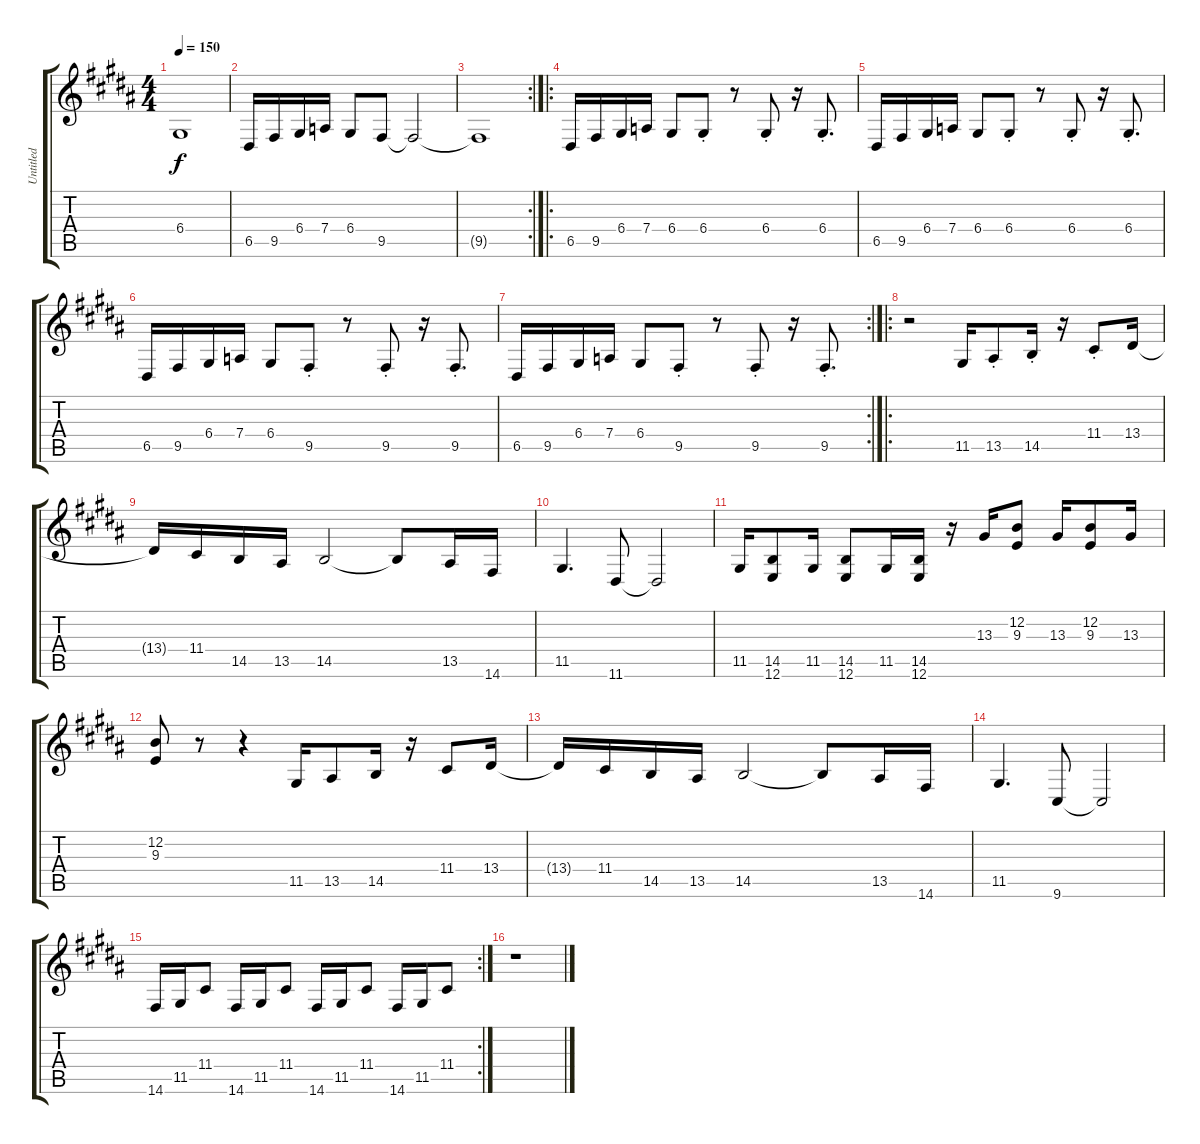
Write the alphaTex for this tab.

\track ("Untitled" "Untitled") {instrument bassoon}
\staff {score tabs}
\tuning (E4 B3 G3 D3 A2 E2) {hide}
\ts (4 4)
\tempo 150
\clef g2
\ks g#minor
6.4{t}.1{dy f} |
6.5.16 9.5.16 6.4.16 7.4.16 6.4.8 9.5.8 9.5{t}.2 |
\rc 2
9.5{t}.1 |
\ro
\ks b
6.5.16 9.5.16 6.4.16 7.4.16 6.4.8 6.4{st}.8 r.8 6.4{st}.8 r.16 6.4{st}.8{d} |
\ks g#minor
6.5.16 9.5.16 6.4.16 7.4.16 6.4.8 6.4{st}.8 r.8 6.4{st}.8 r.16 6.4{st}.8{d} |
\ks b
6.5.16 9.5.16 6.4.16 7.4.16 6.4.8 9.5{st}.8 r.8 9.5{st}.8 r.16 9.5{st}.8{d} |
\rc 2
\ks g#minor
6.5.16 9.5.16 6.4.16 7.4.16 6.4.8 9.5{st}.8 r.8 9.5{st}.8 r.16 9.5{st}.8{d} |
\ro
\ks b
r.2 11.5.16 13.5{st}.8 14.5{st}.16 r.16 11.4{st}.8 13.4.16 |
\ks g#minor
13.4{t}.16 11.4.16 14.5.16 13.5.16 14.5.2 14.5{t}.8 13.5.16 14.6.16 |
11.5.4{d} 11.6.8 11.6{t}.2 |
\ks b
11.5.16 (14.5 12.6).8 11.5.16 (14.5 12.6).8 11.5.16 (14.5 12.6).16 r.16 13.3.16 (12.2 9.3).8 13.3.16 (12.2 9.3).8 13.3.16 |
\ks g#minor
(12.2 9.3).8 r.8 r.4 11.5.16 13.5.8 14.5.16 r.16 11.4.8 13.4.16 |
\ks b
13.4{t}.16 11.4.16 14.5.16 13.5.16 14.5.2 14.5{t}.8 13.5.16 14.6.16 |
\ks g#minor
11.5.4{d} 9.6.8 9.6{t}.2 |
\rc 2
14.6.16 11.5.16 11.4.8 14.6.16 11.5.16 11.4.8 14.6.16 11.5.16 11.4.8 14.6.16 11.5.16 11.4.8 |
\ks b
r.1
